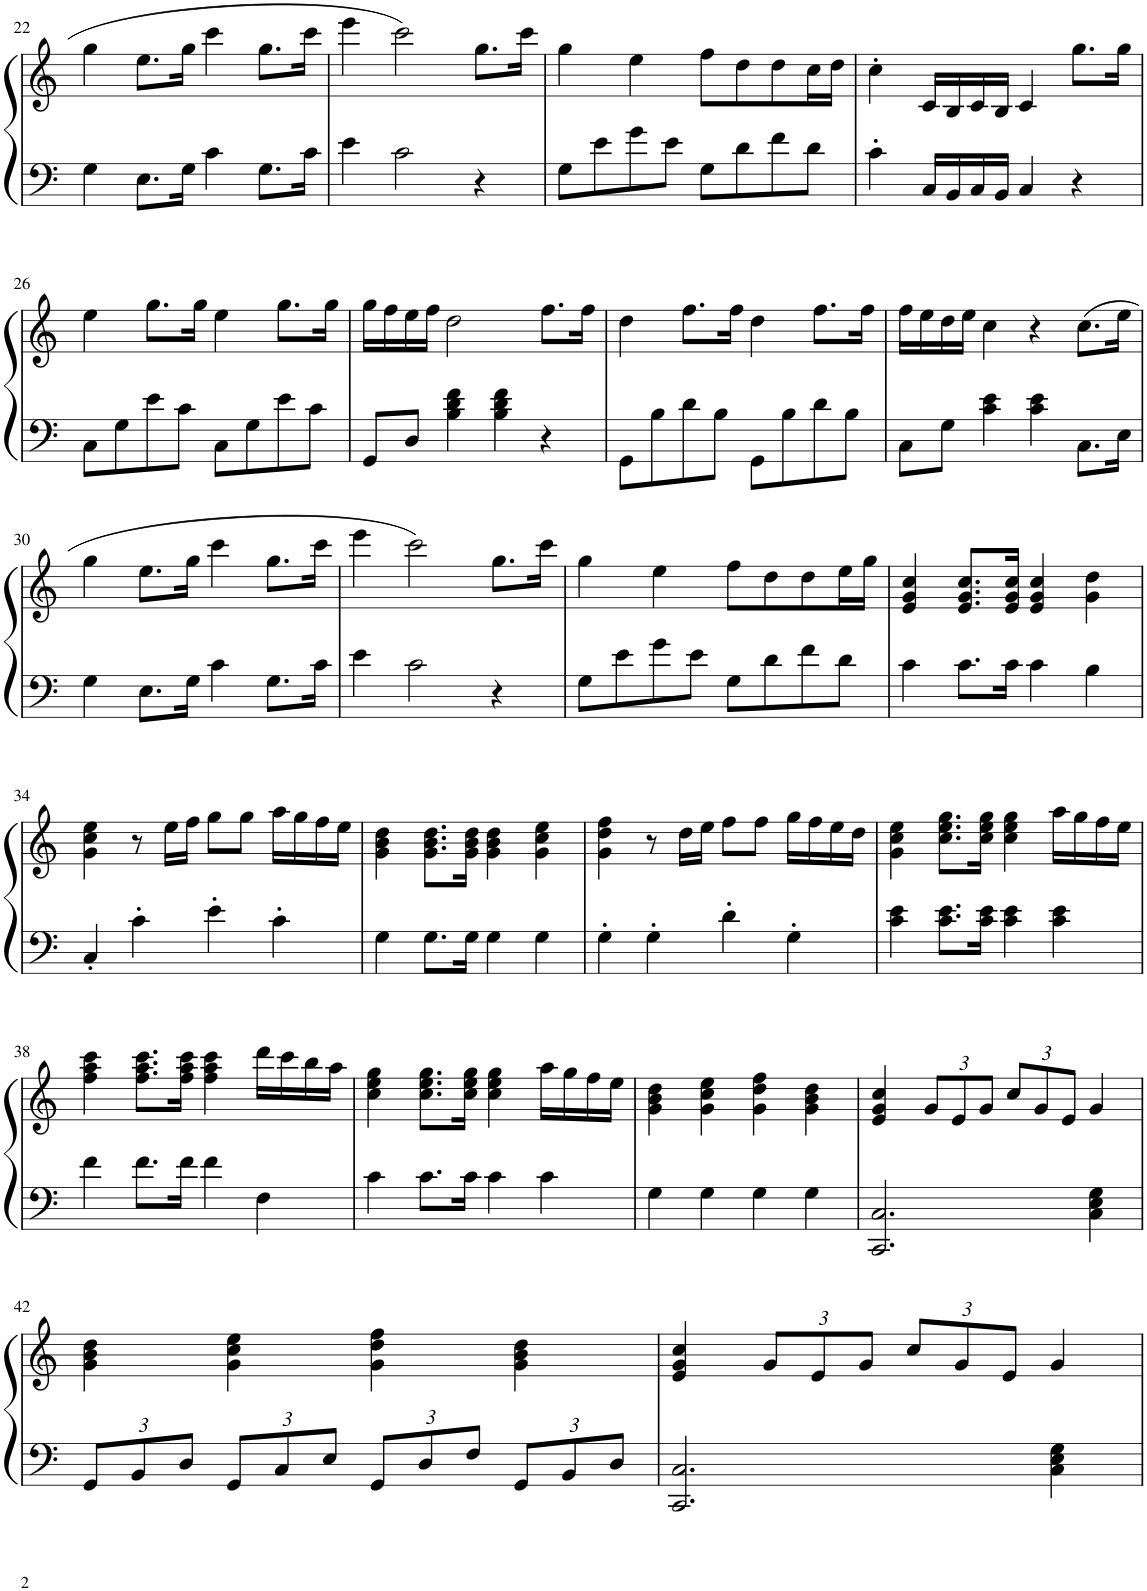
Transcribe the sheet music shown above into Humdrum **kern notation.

**kern	**kern
*part1	*part1
*staff2	*staff1
*I"Piano	*
*I'Pno.	*
!!LO:PB:g=z
*clefF4	*clefG2
*k[]	*k[]
*M2/2	*M2/2
*met(c|)	*met(c|)
=22	=22
4G\	4gg\
8.E\L	8.ee\L
16G\Jk	16gg\Jk
4c\	4ccc\
8.G\L	8.gg\L
16c\Jk	16ccc\Jk
=23	=23
4e\	4eee\
2c\	2ccc\
4r	8.gg\L
.	16ccc\Jk
=24	=24
8G\L	4gg\
8e\	.
8g\	4ee\
8e\J	.
8G\L	8ff\L
8d\	8dd\
8f\	8dd\
8d\J	16cc\L
.	16dd\JJ
=25	=25
4c'\	4cc'\
16C/LL	16c/LL
16BB/	16B/
16C/	16c/
16BB/JJ	16B/JJ
4C/	4c/
4r	8.gg\L
.	16gg\Jk
!!LO:LB:g=z
=26	=26
8C\L	4ee\
8G\	.
8e\	8.gg\L
8c\J	.
.	16gg\Jk
8C\L	4ee\
8G\	.
8e\	8.gg\L
8c\J	.
.	16gg\Jk
=27	=27
8GG/L	16gg\LL
.	16ff\
8D/J	16ee\
.	16ff\JJ
4B\ 4d\ 4f\	2dd\
4B\ 4d\ 4f\	.
4r	8.ff\L
.	16ff\Jk
=28	=28
8GG\L	4dd\
8B\	.
8d\	8.ff\L
8B\J	.
.	16ff\Jk
8GG\L	4dd\
8B\	.
8d\	8.ff\L
8B\J	.
.	16ff\Jk
=29	=29
8C\L	16ff\LL
.	16ee\
8G\J	16dd\
.	16ee\JJ
4c\ 4e\	4cc\
4c\ 4e\	4r
8.C\L	(8.cc\L
16E\Jk	16ee\Jk
!!LO:LB:g=z
=30	=30
4G\	4gg\
8.E\L	8.ee\L
16G\Jk	16gg\Jk
4c\	4ccc\
8.G\L	8.gg\L
16c\Jk	16ccc\Jk
=31	=31
4e\	4eee\
2c\	2ccc\)
4r	8.gg\L
.	16ccc\Jk
=32	=32
8G\L	4gg\
8e\	.
8g\	4ee\
8e\J	.
8G\L	8ff\L
8d\	8dd\
8f\	8dd\
8d\J	16ee\L
.	16gg\JJ
=33	=33
4c\	4e/ 4g/ 4cc/
8.c\L	8.e/ 8.g/ 8.cc/L
16c\Jk	16e/ 16g/ 16cc/Jk
4c\	4e/ 4g/ 4cc/
4B\	4g\ 4dd\
!!LO:LB:g=z
=34	=34
4C'/	4g\ 4cc\ 4ee\
4c'\	8r
.	16ee\LL
.	16ff\JJ
4e'\	8gg\L
.	8gg\J
4c'\	16aa\LL
.	16gg\
.	16ff\
.	16ee\JJ
=35	=35
4G\	4g\ 4b\ 4dd\
8.G\L	8.g\ 8.b\ 8.dd\L
16G\Jk	16g\ 16b\ 16dd\Jk
4G\	4g\ 4b\ 4dd\
4G\	4g\ 4cc\ 4ee\
=36	=36
4G'\	4g\ 4dd\ 4ff\
4G'\	8r
.	16dd\LL
.	16ee\JJ
4d'\	8ff\L
.	8ff\J
4G'\	16gg\LL
.	16ff\
.	16ee\
.	16dd\JJ
=37	=37
4c\ 4e\	4g\ 4cc\ 4ee\
8.c\ 8.e\L	8.cc\ 8.ee\ 8.gg\L
16c\ 16e\Jk	16cc\ 16ee\ 16gg\Jk
4c\ 4e\	4cc\ 4ee\ 4gg\
4c\ 4e\	16aa\LL
.	16gg\
.	16ff\
.	16ee\JJ
!!LO:LB:g=z
=38	=38
4f\	4ff\ 4aa\ 4ccc\
8.f\L	8.ff\ 8.aa\ 8.ccc\L
16f\Jk	16ff\ 16aa\ 16ccc\Jk
4f\	4ff\ 4aa\ 4ccc\
4F\	16ddd\LL
.	16ccc\
.	16bb\
.	16aa\JJ
=39	=39
4c\	4cc\ 4ee\ 4gg\
8.c\L	8.cc\ 8.ee\ 8.gg\L
16c\Jk	16cc\ 16ee\ 16gg\Jk
4c\	4cc\ 4ee\ 4gg\
4c\	16aa\LL
.	16gg\
.	16ff\
.	16ee\JJ
=40	=40
4G\	4g\ 4b\ 4dd\
4G\	4g\ 4cc\ 4ee\
4G\	4g\ 4dd\ 4ff\
4G\	4g\ 4b\ 4dd\
=41	=41
2.CC/ 2.C/	4e/ 4g/ 4cc/
*	*Xbrackettup
.	12g/L
.	12e/
.	12g/J
.	12cc/L
.	12g/
.	12e/J
4C\ 4E\ 4G\	4g/
!!LO:LB:g=z
=42	=42
*Xbrackettup	*
12GG/L	4g\ 4b\ 4dd\
12BB/	.
12D/J	.
12GG/L	4g\ 4cc\ 4ee\
12C/	.
12E/J	.
12GG/L	4g\ 4dd\ 4ff\
12D/	.
12F/J	.
12GG/L	4g\ 4b\ 4dd\
12BB/	.
12D/J	.
=43	=43
2.CC/ 2.C/	4e/ 4g/ 4cc/
.	12g/L
.	12e/
.	12g/J
.	12cc/L
.	12g/
.	12e/J
4C\ 4E\ 4G\	4g/
=	=
*-	*-
